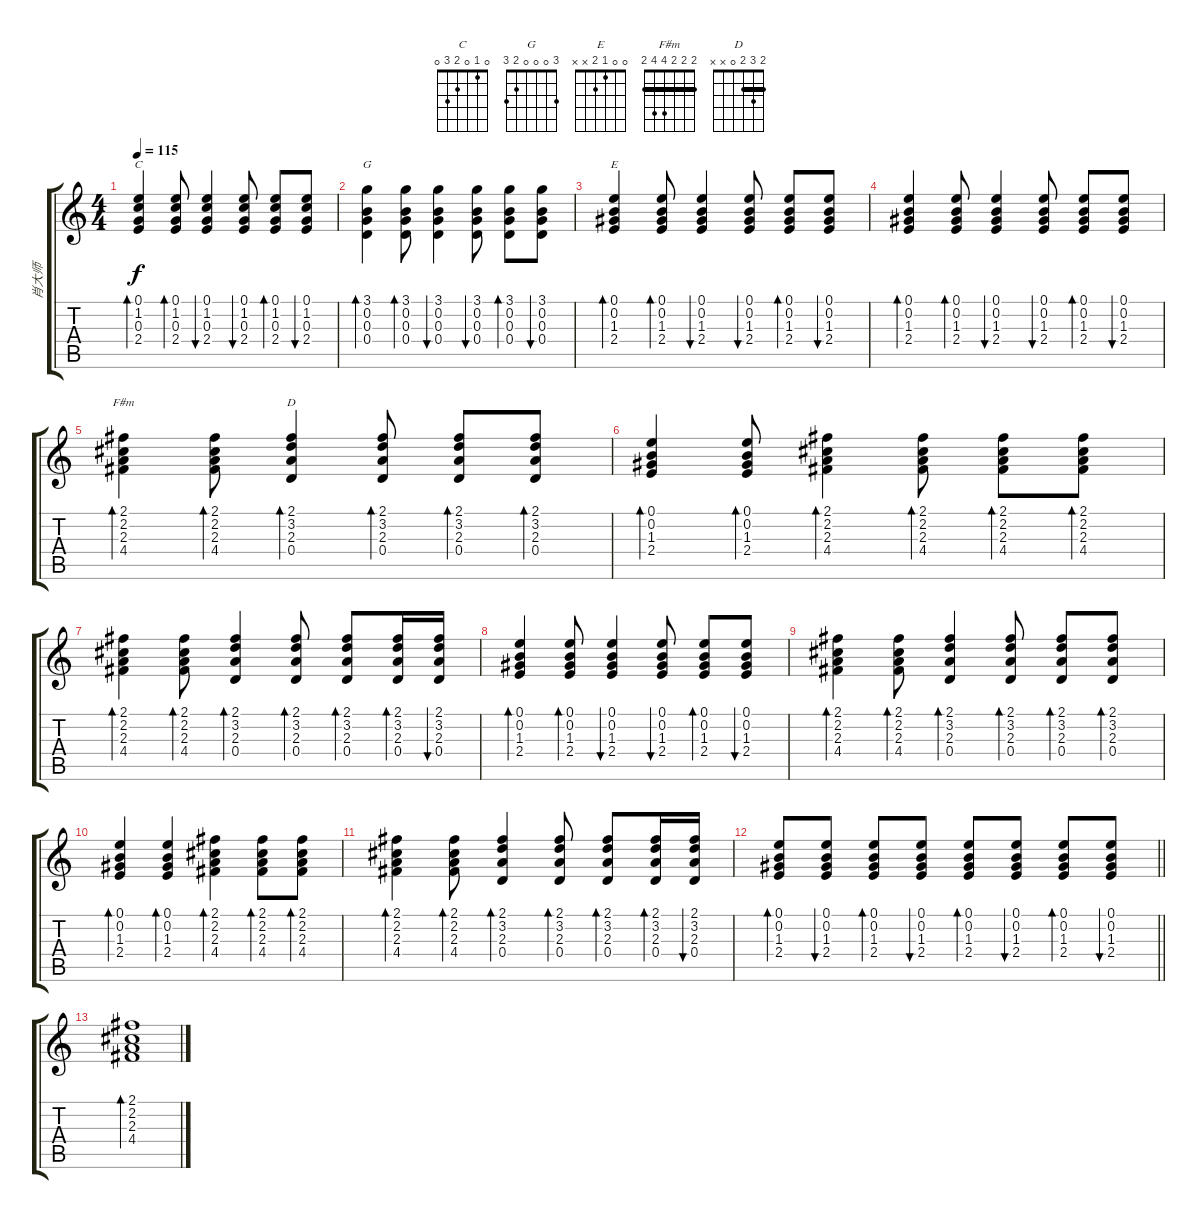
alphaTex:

\track ("肖大师" "肖大师") {instrument acousticguitarsteel}
\staff {score tabs}
\tuning (E4 B3 G3 D3 A2 E2) {hide}
\chord ("C" 0 1 0 2 3 0)
\chord ("G" 3 0 0 0 2 3)
\chord ("E" 0 0 1 2 x x)
\chord ("F#m" 2 2 2 4 4 2) {barre 2}
\chord ("D" 2 3 2 0 x x) {barre 2}
\ts (4 4)
\tempo 115
\clef g2
\ks c
(0.1 1.2 0.3 2.4).4{bd 30 ch "C" dy f} (0.1 1.2 0.3 2.4).8{bd 30} (0.1 1.2 0.3 2.4).4{bu 30} (0.1 1.2 0.3 2.4).8{bu 30} (0.1 1.2 0.3 2.4).8{bd 30} (0.1 1.2 0.3 2.4).8{bu 30} |
(3.1 0.2 0.3 0.4).4{bd 30 ch "G"} (3.1 0.2 0.3 0.4).8{bd 30} (3.1 0.2 0.3 0.4).4{bu 30} (3.1 0.2 0.3 0.4).8{bu 30} (3.1 0.2 0.3 0.4).8{bd 30} (3.1 0.2 0.3 0.4).8{bu 30} |
(0.1 0.2 1.3 2.4).4{bd 30 ch "E"} (0.1 0.2 1.3 2.4).8{bd 30} (0.1 0.2 1.3 2.4).4{bu 30} (0.1 0.2 1.3 2.4).8{bu 30} (0.1 0.2 1.3 2.4).8{bd 30} (0.1 0.2 1.3 2.4).8{bu 30} |
(0.1 0.2 1.3 2.4).4{bd 30} (0.1 0.2 1.3 2.4).8{bd 30} (0.1 0.2 1.3 2.4).4{bu 30} (0.1 0.2 1.3 2.4).8{bu 30} (0.1 0.2 1.3 2.4).8{bd 30} (0.1 0.2 1.3 2.4).8{bu 30} |
(2.1 2.2 2.3 4.4).4{bd 30 ch "F#m"} (2.1 2.2 2.3 4.4).8{bd 30} (2.1 3.2 2.3 0.4).4{bd 30 ch "D"} (2.1 3.2 2.3 0.4).8{bd 30} (2.1 3.2 2.3 0.4).8{bd 30} (2.1 3.2 2.3 0.4).8{bd 30} |
(0.1 0.2 1.3 2.4).4{bd 30} (0.1 0.2 1.3 2.4).8{bd 30} (2.1 2.2 2.3 4.4).4{bd 30} (2.1 2.2 2.3 4.4).8{bd 30} (2.1 2.2 2.3 4.4).8{bd 30} (2.1 2.2 2.3 4.4).8{bd 30} |
(2.1 2.2 2.3 4.4).4{bd 30} (2.1 2.2 2.3 4.4).8{bd 30} (2.1 3.2 2.3 0.4).4{bd 30} (2.1 3.2 2.3 0.4).8{bd 30} (2.1 3.2 2.3 0.4).8{bd 30} (2.1 3.2 2.3 0.4).16{bd 30} (2.1 3.2 2.3 0.4).16{bu 30} |
(0.1 0.2 1.3 2.4).4{bd 30} (0.1 0.2 1.3 2.4).8{bd 30} (0.1 0.2 1.3 2.4).4{bu 30} (0.1 0.2 1.3 2.4).8{bu 30} (0.1 0.2 1.3 2.4).8{bd 30} (0.1 0.2 1.3 2.4).8{bu 30} |
(2.1 2.2 2.3 4.4).4{bd 30} (2.1 2.2 2.3 4.4).8{bd 30} (2.1 3.2 2.3 0.4).4{bd 30} (2.1 3.2 2.3 0.4).8{bd 30} (2.1 3.2 2.3 0.4).8{bd 30} (2.1 3.2 2.3 0.4).8{bd 30} |
(0.1 0.2 1.3 2.4).4{bd 30} (0.1 0.2 1.3 2.4).4{bd 30} (2.1 2.2 2.3 4.4).4{bd 30} (2.1 2.2 2.3 4.4).8{bd 30} (2.1 2.2 2.3 4.4).8{bd 30} |
(2.1 2.2 2.3 4.4).4{bd 30} (2.1 2.2 2.3 4.4).8{bd 30} (2.1 3.2 2.3 0.4).4{bd 30} (2.1 3.2 2.3 0.4).8{bd 30} (2.1 3.2 2.3 0.4).8{bd 30} (2.1 3.2 2.3 0.4).16{bd 30} (2.1 3.2 2.3 0.4).16{bu 30} |
\barLineRight lightlight
(0.1 0.2 1.3 2.4).8{bd 30} (0.1 0.2 1.3 2.4).8{bu 30} (0.1 0.2 1.3 2.4).8{bd 30} (0.1 0.2 1.3 2.4).8{bu 30} (0.1 0.2 1.3 2.4).8{bd 30} (0.1 0.2 1.3 2.4).8{bu 30} (0.1 0.2 1.3 2.4).8{bd 30} (0.1 0.2 1.3 2.4).8{bu 30} |
(2.1 2.2 2.3 4.4).1{bd 30}
